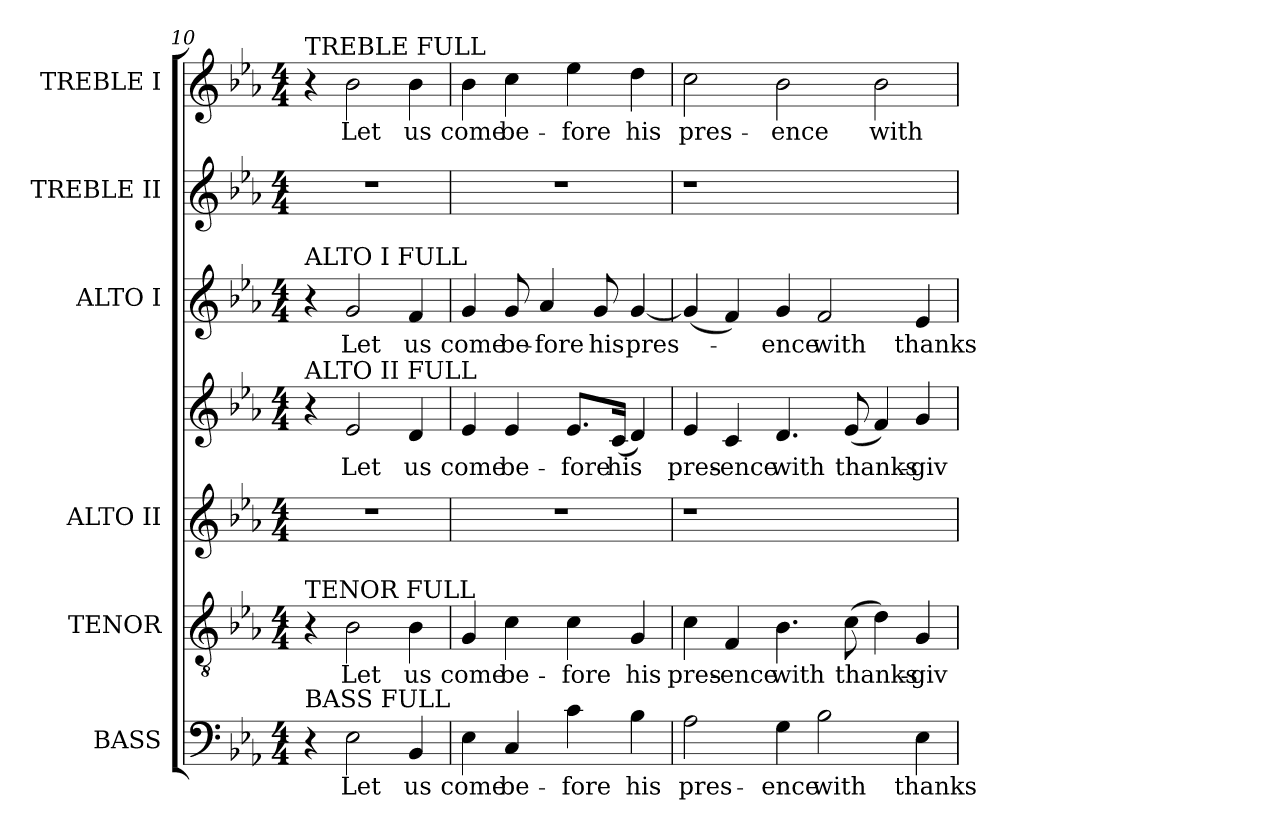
**kern	**text	**kern	**text	**kern	**kern	**text	**kern	**text	**kern	**kern	**text
*part6	*part6	*part5	*part5	*part4	*part4	*part4	*part3	*part3	*part2	*part1	*part1
*staff7	*staff7	*staff6	*staff6	*staff5	*staff4	*staff4	*staff3	*staff3	*staff2	*staff1	*staff1
*I"BASS	*	*I"TENOR	*	*I"ALTO II	*	*	*I"ALTO I	*	*I"TREBLE II	*I"TREBLE I	*
*I'B.	*	*I'T.	*	*I'A.2	*	*	*I'A.1	*	*	*	*
!!LO:PB:g=z
*clefF4	*	*clefGv2	*	*clefG2	*clefG2	*	*clefG2	*	*clefG2	*clefG2	*
*	*	*ITrd7c12	*	*	*	*	*	*	*	*	*
*k[b-e-a-]	*	*k[b-e-a-]	*	*k[b-e-a-]	*k[b-e-a-]	*	*k[b-e-a-]	*	*k[b-e-a-]	*k[b-e-a-]	*
*E-:	*	*E-:	*	*E-:	*E-:	*	*E-:	*	*E-:	*E-:	*
*M4/4	*	*M4/4	*	*M4/4	*M4/4	*	*M4/4	*	*M4/4	*M4/4	*
=10	=10	=10	=10	=10	=10	=10	=10	=10	=10	=10	=10
!	!	!	!	!	!	!	!	!	!	!LO:TX:a:t=TREBLE FULL	!
!	!	!	!	!	!	!	!LO:TX:a:t=ALTO I FULL	!	!	!	!
!	!	!	!	!	!LO:TX:a:t=ALTO II FULL	!	!	!	!	!	!
!	!	!LO:TX:a:t=TENOR FULL	!	!	!	!	!	!	!	!	!
!LO:TX:a:t=BASS FULL	!	!	!	!	!	!	!	!	!	!	!
4r	.	4r	.	1r	4r	.	4r	.	1r	4r	.
!	!LO:LY:b:color=#000000	!	!	!	!	!	!	!	!	!	!
!	!	!	!LO:LY:b:color=#000000	!	!	!	!	!	!	!	!
!	!	!	!	!	!	!LO:LY:b:color=#000000	!	!	!	!	!
!	!	!	!	!	!	!	!	!LO:LY:b:color=#000000	!	!	!
!	!	!	!	!	!	!	!	!	!	!	!LO:LY:b:color=#000000
2E-i\	Let	2BB-i\	Let	.	2e-i/	Let	2gi/	Let	.	2b-i\	Let
!	!LO:LY:b:color=#000000	!	!	!	!	!	!	!	!	!	!
!	!	!	!LO:LY:b:color=#000000	!	!	!	!	!	!	!	!
!	!	!	!	!	!	!LO:LY:b:color=#000000	!	!	!	!	!
!	!	!	!	!	!	!	!	!LO:LY:b:color=#000000	!	!	!
!	!	!	!	!	!	!	!	!	!	!	!LO:LY:b:color=#000000
4BB-i/	us	4BB-i\	us	.	4di/	us	4fi/	us	.	4b-i\	us
=11	=11	=11	=11	=11	=11	=11	=11	=11	=11	=11	=11
!	!LO:LY:b:color=#000000	!	!	!	!	!	!	!	!	!	!
!	!	!	!LO:LY:b:color=#000000	!	!	!	!	!	!	!	!
!	!	!	!	!	!	!LO:LY:b:color=#000000	!	!	!	!	!
!	!	!	!	!	!	!	!	!LO:LY:b:color=#000000	!	!	!
!	!	!	!	!	!	!	!	!	!	!	!LO:LY:b:color=#000000
4E-i\	come	4GGi/	come	1r	4e-i/	come	4gi/	come	1r	4b-i\	come
!	!LO:LY:b:color=#000000	!	!	!	!	!	!	!	!	!	!
!	!	!	!LO:LY:b:color=#000000	!	!	!	!	!	!	!	!
!	!	!	!	!	!	!LO:LY:b:color=#000000	!	!	!	!	!
!	!	!	!	!	!	!	!	!LO:LY:b:color=#000000	!	!	!
!	!	!	!	!	!	!	!	!	!	!	!LO:LY:b:color=#000000
4Ci/	be-	4Ci\	be-	.	4e-i/	be-	8gi/	be-	.	4cci\	be-
!	!	!	!	!	!	!	!	!LO:LY:b:color=#000000	!	!	!
.	.	.	.	.	.	.	4a-i/	-fore	.	.	.
!	!LO:LY:b:color=#000000	!	!	!	!	!	!	!	!	!	!
!	!	!	!LO:LY:b:color=#000000	!	!	!	!	!	!	!	!
!	!	!	!	!	!	!LO:LY:b:color=#000000	!	!	!	!	!
!	!	!	!	!	!	!	!	!	!	!	!LO:LY:b:color=#000000
4ci\	-fore	4Ci\	-fore	.	8.e-i/L	-fore	.	.	.	4ee-i\	-fore
!	!	!	!	!	!	!	!	!LO:LY:b:color=#000000	!	!	!
.	.	.	.	.	.	.	8gi/	his	.	.	.
!	!	!	!	!	!	!LO:LY:b:color=#000000	!	!	!	!	!
.	.	.	.	.	(16ci/Jk	his	.	.	.	.	.
!	!LO:LY:b:color=#000000	!	!	!	!	!	!	!	!	!	!
!	!	!	!LO:LY:b:color=#000000	!	!	!	!	!	!	!	!
!	!	!	!	!	!	!	!	!LO:LY:b:color=#000000	!	!	!
!	!	!	!	!	!	!	!	!	!	!	!LO:LY:b:color=#000000
4B-i\	his	4GGi/	his	.	4di/)	.	[4gi/	pres-	.	4ddi\	his
=12	=12	=12	=12	=12	=12	=12	=12	=12	=12	=12	=12
!	!LO:LY:b:color=#000000	!	!	!	!	!	!	!	!	!	!
!	!	!	!LO:LY:b:color=#000000	!LO:N:vis=1	!	!	!	!	!	!	!
!	!	!	!	!	!	!LO:LY:b:color=#000000	!	!	!LO:N:vis=1	!	!
!	!	!	!	!	!	!	!	!	!	!	!LO:LY:b:color=#000000
2A-i\	pres-	4Ci\	pres-	1.r	4e-i/	pres-	(4gi/]	.	1r	2cci\	pres-
!	!	!	!LO:LY:b:color=#000000	!	!	!	!	!	!	!	!
!	!	!	!	!	!	!LO:LY:b:color=#000000	!	!	!	!	!
.	.	4FFi/	-ence	.	4ci/	-ence	4fi/)	.	.	.	.
!	!LO:LY:b:color=#000000	!	!	!	!	!	!	!	!	!	!
!	!	!	!LO:LY:b:color=#000000	!	!	!	!	!	!	!	!
!	!	!	!	!	!	!LO:LY:b:color=#000000	!	!	!	!	!
!	!	!	!	!	!	!	!	!LO:LY:b:color=#000000	!	!	!
!	!	!	!	!	!	!	!	!	!	!	!LO:LY:b:color=#000000
4Gi\	-ence	4.BB-i\	with	.	4.di/	with	4gi/	-ence	.	2b-i\	-ence
!	!LO:LY:b:color=#000000	!	!	!	!	!	!	!	!	!	!
!	!	!	!	!	!	!	!	!LO:LY:b:color=#000000	!	!	!
2B-i\	with	.	.	.	.	.	2fi/	with	.	.	.
!	!	!	!LO:LY:b:color=#000000	!	!	!	!	!	!	!	!
!	!	!	!	!	!	!LO:LY:b:color=#000000	!	!	!	!	!
.	.	(8Ci\	thanks-	.	(8e-i/	thanks-	.	.	.	.	.
!	!	!	!	!	!	!	!	!	!	!	!LO:LY:b:color=#000000
.	.	4Di\)	.	.	4fi/)	.	.	.	2ryy	2b-i\	with
!	!LO:LY:b:color=#000000	!	!	!	!	!	!	!	!	!	!
!	!	!	!LO:LY:b:color=#000000	!	!	!	!	!	!	!	!
!	!	!	!	!	!	!LO:LY:b:color=#000000	!	!	!	!	!
!	!	!	!	!	!	!	!	!LO:LY:b:color=#000000	!	!	!
4E-i\	thanks-	4GGi/	-giv-	.	4gi/	-giv-	4e-i/	thanks-	.	.	.
=	=	=	=	=	=	=	=	=	=	=	=
*-	*-	*-	*-	*-	*-	*-	*-	*-	*-	*-	*-
